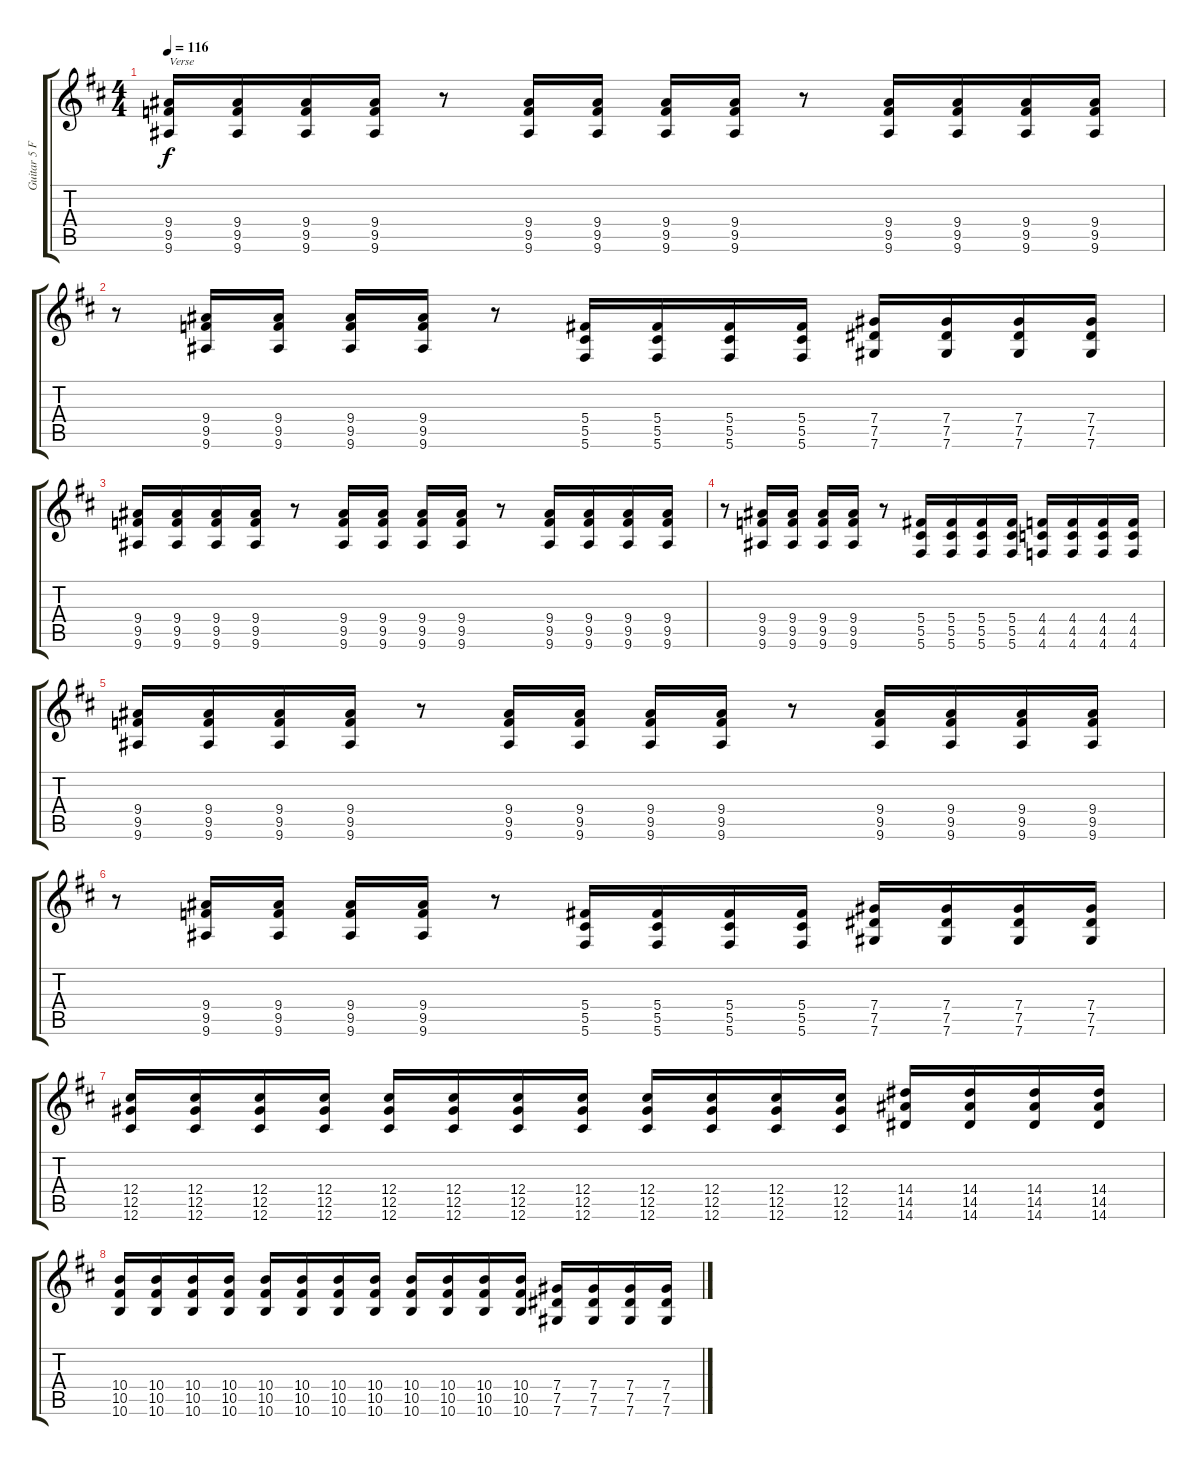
\track ("Guitar 5 Fliter Effect" "Guitar 5 F") {instrument distortionguitar}
\staff {score tabs}
\tuning (Eb4 Bb3 Gb3 Db3 Ab2 Db2) {hide}
\ts (4 4)
\tempo 116
\clef g2
\ks d
(9.4 9.5 9.6).16{txt "Verse" dy f} (9.4 9.5 9.6).16 (9.4 9.5 9.6).16 (9.4 9.5 9.6).16 r.8 (9.4 9.5 9.6).16 (9.4 9.5 9.6).16 (9.4 9.5 9.6).16 (9.4 9.5 9.6).16 r.8 (9.4 9.5 9.6).16 (9.4 9.5 9.6).16 (9.4 9.5 9.6).16 (9.4 9.5 9.6).16 |
r.8 (9.4 9.5 9.6).16 (9.4 9.5 9.6).16 (9.4 9.5 9.6).16 (9.4 9.5 9.6).16 r.8 (5.4 5.5 5.6).16 (5.4 5.5 5.6).16 (5.4 5.5 5.6).16 (5.4 5.5 5.6).16 (7.4 7.5 7.6).16 (7.4 7.5 7.6).16 (7.4 7.5 7.6).16 (7.4 7.5 7.6).16 |
(9.4 9.5 9.6).16 (9.4 9.5 9.6).16 (9.4 9.5 9.6).16 (9.4 9.5 9.6).16 r.8 (9.4 9.5 9.6).16 (9.4 9.5 9.6).16 (9.4 9.5 9.6).16 (9.4 9.5 9.6).16 r.8 (9.4 9.5 9.6).16 (9.4 9.5 9.6).16 (9.4 9.5 9.6).16 (9.4 9.5 9.6).16 |
r.8 (9.4 9.5 9.6).16 (9.4 9.5 9.6).16 (9.4 9.5 9.6).16 (9.4 9.5 9.6).16 r.8 (5.4 5.5 5.6).16 (5.4 5.5 5.6).16 (5.4 5.5 5.6).16 (5.4 5.5 5.6).16 (4.4 4.5 4.6).16 (4.4 4.5 4.6).16 (4.4 4.5 4.6).16 (4.4 4.5 4.6).16 |
(9.4 9.5 9.6).16 (9.4 9.5 9.6).16 (9.4 9.5 9.6).16 (9.4 9.5 9.6).16 r.8 (9.4 9.5 9.6).16 (9.4 9.5 9.6).16 (9.4 9.5 9.6).16 (9.4 9.5 9.6).16 r.8 (9.4 9.5 9.6).16 (9.4 9.5 9.6).16 (9.4 9.5 9.6).16 (9.4 9.5 9.6).16 |
r.8 (9.4 9.5 9.6).16 (9.4 9.5 9.6).16 (9.4 9.5 9.6).16 (9.4 9.5 9.6).16 r.8 (5.4 5.5 5.6).16 (5.4 5.5 5.6).16 (5.4 5.5 5.6).16 (5.4 5.5 5.6).16 (7.4 7.5 7.6).16 (7.4 7.5 7.6).16 (7.4 7.5 7.6).16 (7.4 7.5 7.6).16 |
(12.4 12.5 12.6).16 (12.4 12.5 12.6).16 (12.4 12.5 12.6).16 (12.4 12.5 12.6).16 (12.4 12.5 12.6).16 (12.4 12.5 12.6).16 (12.4 12.5 12.6).16 (12.4 12.5 12.6).16 (12.4 12.5 12.6).16 (12.4 12.5 12.6).16 (12.4 12.5 12.6).16 (12.4 12.5 12.6).16 (14.4 14.5 14.6).16 (14.4 14.5 14.6).16 (14.4 14.5 14.6).16 (14.4 14.5 14.6).16 |
(10.4 10.5 10.6).16 (10.4 10.5 10.6).16 (10.4 10.5 10.6).16 (10.4 10.5 10.6).16 (10.4 10.5 10.6).16 (10.4 10.5 10.6).16 (10.4 10.5 10.6).16 (10.4 10.5 10.6).16 (10.4 10.5 10.6).16 (10.4 10.5 10.6).16 (10.4 10.5 10.6).16 (10.4 10.5 10.6).16 (7.4 7.5 7.6).16 (7.4 7.5 7.6).16 (7.4 7.5 7.6).16 (7.4 7.5 7.6).16
